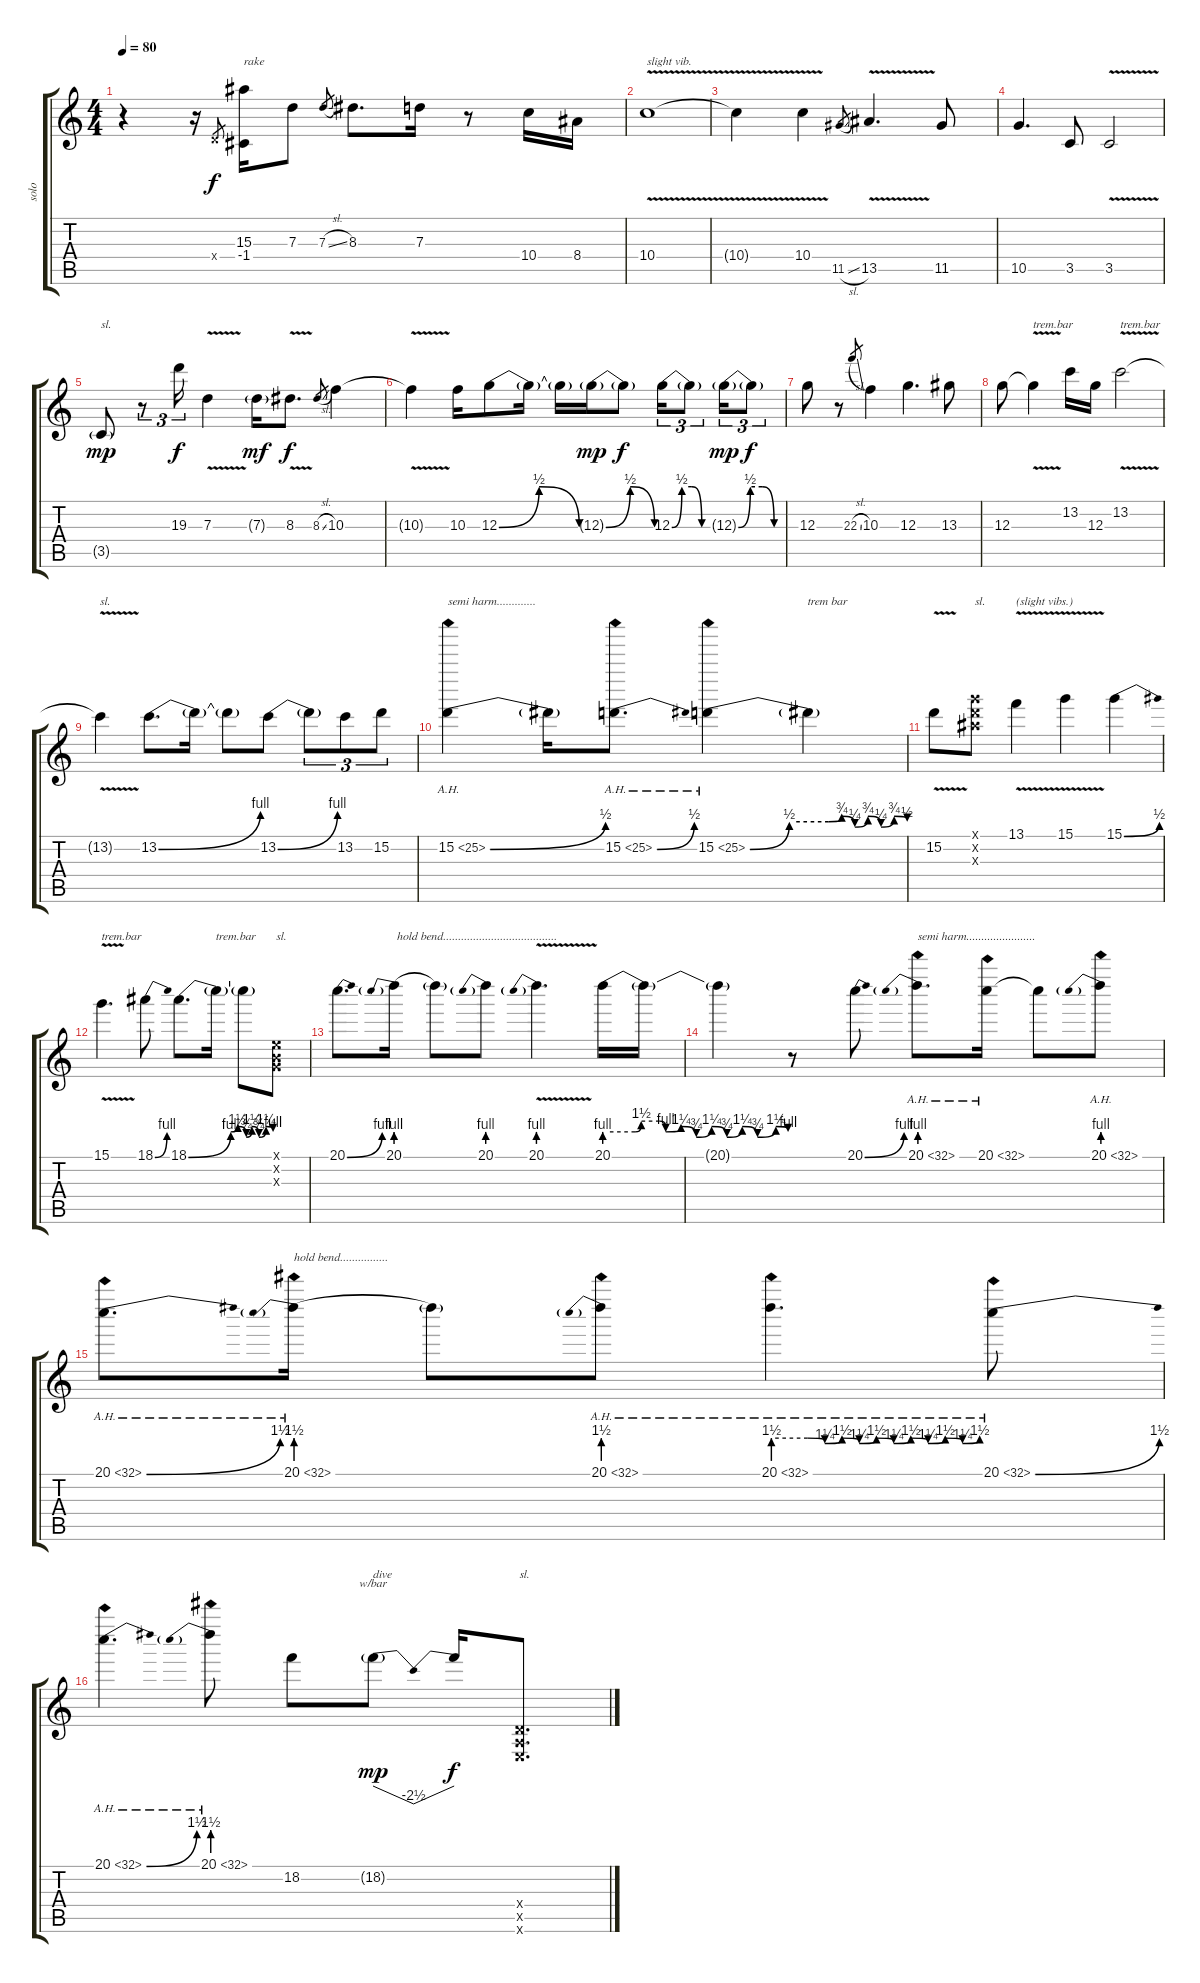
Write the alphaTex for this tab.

\track ("solo" "solo") {instrument distortionguitar}
\staff {score tabs}
\tuning (E4 B3 G3 D3 A2 E2) {hide}
\ts (4 4)
\tempo 80
\clef g2
\ks c
r.4{dy f instrument distortionguitar} r.16 0.4{x}.8{gr} (15.3 -1.4).16{txt "rake"} 7.3.8 7.3{sl}.8{gr} 8.3.8{d} 7.3.16 r.8 10.4.16 8.4.16 |
10.4{v}.1{txt "slight vib."} |
10.4{t}.4 10.4{v}.4 11.5{sl}.8{gr} 13.5{v}.4{d} 11.5.8 |
10.5.4{d} 3.5.8 3.5{v}.2 |
3.5{g}.8{txt "sl." dy mp} r.8{tu (3 2)} 19.3.16{tu (3 2) dy f} 7.3{v}.4 7.3{g}.16{dy mf} 8.3{v}.8{d dy f} 8.3{sl}.8{gr} 10.3.4 |
10.3{v t}.4 10.3.16 12.3{be (bendrelease 0 0 30 2 30 2 60 0)}.8 12.3{t}.16 12.3{t}.16 12.3{be (bendrelease 0 0 30 2 30 2 60 0) g}.16{dy mp} 12.3{t}.8{dy f} 12.3{be (custom 0 0 15 2 30 2 45 0 60 0)}.16{tu (3 2)} 12.3{t}.8{tu (3 2)} 12.3{be (custom 0 0 15 2 30 2 45 0 60 0) g}.16{tu (3 2) dy mp} 12.3{t}.8{tu (3 2) dy f} |
12.3.8 r.8 22.3{sl}.8{gr} 10.3.4 12.3.4{d} 13.3.8 |
12.3.8 12.3{v t}.4{txt "trem.bar"} 13.2.16 12.3.16 13.2{v}.2{txt "trem.bar"} |
13.2{t}.4{txt "sl."} 13.2{be (bend 0 0 60 4)}.8{d} 13.2{t}.16 13.2{t}.8 13.2{be (bend 0 0 60 4)}.8 13.2{t}.8{tu (3 2)} 13.2.8{tu (3 2)} 15.2.8{tu (3 2)} |
15.2{be (bend 0 0 60 2) ah 10}.4{txt "semi harm............."} 15.2{t}.16 15.2{be (bend 0 0 60 2) ah 10}.8{d} 15.2{be (custom 0 0 15 2 30 2 35 3 40 1 45 3 50 1 55 3 60 2) ah 10}.4 15.2{t}.4{txt "trem bar"} |
15.2{v}.8 (15.1{x} 15.2{x} 15.3{x}).8{txt "sl." instrument guitarfretnoise} 13.1{v}.4{txt "(slight vibs.)" instrument distortionguitar} 15.1{v}.4 15.1{be (bend 0 0 60 2)}.4 |
15.1{v}.4{d txt "trem.bar"} 18.1{be (bend 0 0 60 4)}.8 18.1{be (custom 0 0 30 4 35 5 41 3 45 5 50 3 55 5 60 4)}.8{d} 18.1{t}.16{txt "trem.bar"} 18.1{t}.8 (0.1{x} 0.2{x} 0.3{x}).8{txt "sl." instrument guitarfretnoise} |
20.1{be (bend 0 0 60 4)}.8{d instrument distortionguitar} 20.1{be (prebend 0 4 60 4)}.16{txt " hold bend......................................"} 20.1{t}.8 20.1{be (prebend 0 4 60 4)}.8 20.1{be (prebend 0 4 60 4) v}.4{d} 20.1{be (custom 0 4 10 4 12 6 18 6 20 4 25 5 30 3 35 5 40 3 45 5 50 3 56 5 60 4)}.16 20.1{t}.16 |
20.1{t}.4 r.8 20.1{be (bend 0 0 60 4)}.8 20.1{be (prebend 0 4 60 4) ah 12}.8{d txt "semi harm......................."} 20.1{ah 12}.16 20.1{t}.8 20.1{be (prebend 0 4 60 4) ah 12}.8 |
20.1{be (bend 0 0 60 6) ah 12}.8{d} 20.1{be (prebend 0 6 60 6) ah 12}.16{txt "hold bend................"} 20.1{t}.8 20.1{be (prebend 0 6 60 6) ah 12}.8 20.1{be (custom 0 6 10 6 15 5 20 6 25 5 30 6 35 5 40 6 45 5 50 6 55 5 60 6) ah 12}.4{d} 20.1{be (bend 0 0 60 6) ah 12}.8 |
20.1{be (bend 0 0 60 6) ah 12}.4{d} 20.1{be (prebend 0 6 60 6) ah 12}.8 18.2.8{instrument guitarharmonics} 18.2{g}.8{tbe (dip default 0 0 30 -10 60 0) txt "dive " dy mp} 18.2{t}.16{dy f} (0.4{x} 0.5{x} 0.6{x}).8{d txt "sl." instrument guitarfretnoise}
